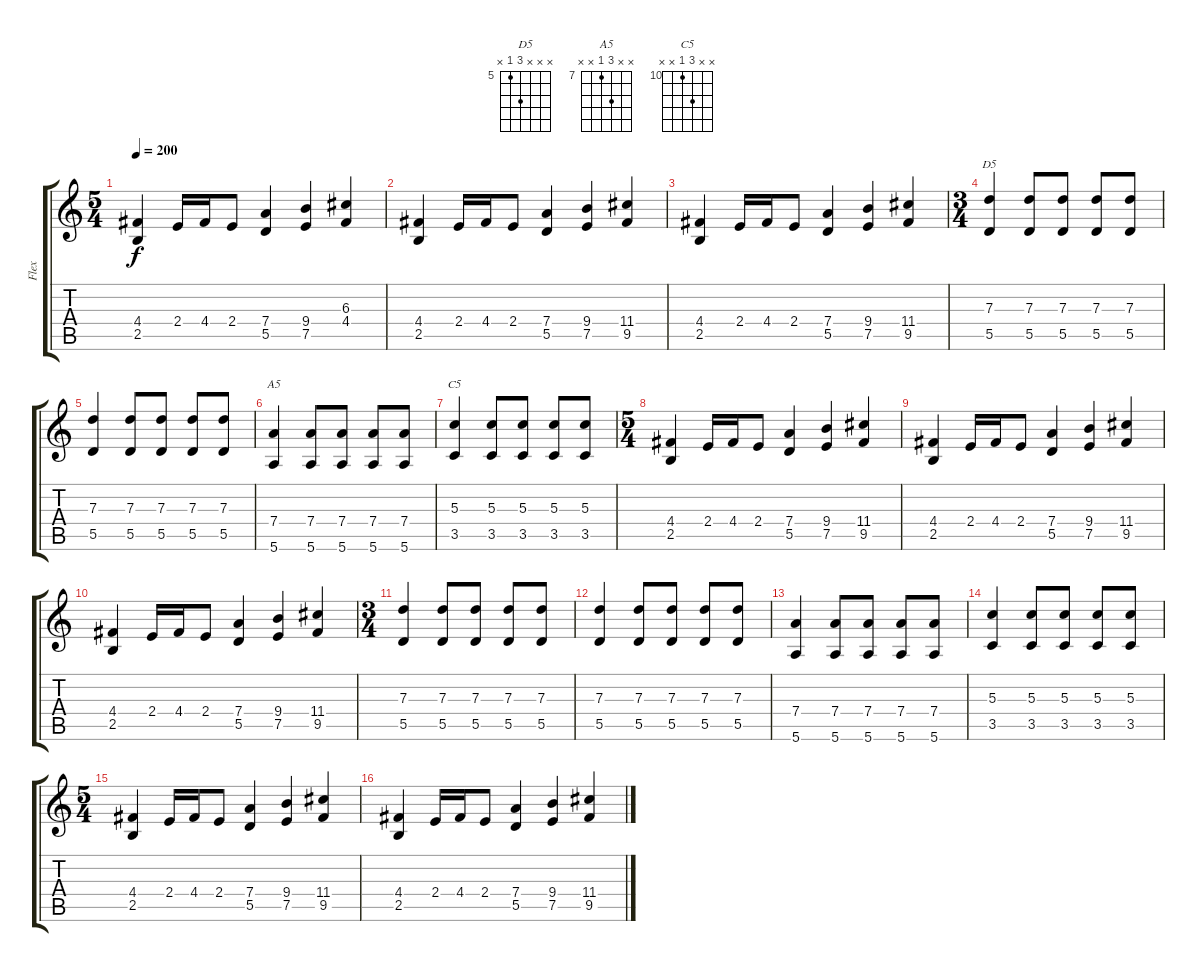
\track ("Flex" "Flex") {instrument distortionguitar}
\staff {score tabs}
\tuning (E4 B3 G3 D3 A2 E2) {hide}
\chord ("D5" x x x 7 5 x) {firstfret 5}
\chord ("A5" x x 9 7 x x) {firstfret 7}
\chord ("C5" x x 12 10 x x) {firstfret 10}
\ts (5 4)
\tempo 200
\clef g2
\ks c
(4.4 2.5).4{dy f instrument distortionguitar} 2.4.16 4.4.16 2.4.8 (7.4 5.5).4 (9.4 7.5).4 (6.3 4.4).4 |
(4.4 2.5).4 2.4.16 4.4.16 2.4.8 (7.4 5.5).4 (9.4 7.5).4 (11.4 9.5).4 |
(4.4 2.5).4 2.4.16 4.4.16 2.4.8 (7.4 5.5).4 (9.4 7.5).4 (11.4 9.5).4 |
\ts (3 4)
(7.3 5.5).4{ch "D5"} (7.3 5.5).8 (7.3 5.5).8 (7.3 5.5).8 (7.3 5.5).8 |
(7.3 5.5).4 (7.3 5.5).8 (7.3 5.5).8 (7.3 5.5).8 (7.3 5.5).8 |
(7.4 5.6).4{ch "A5"} (7.4 5.6).8 (7.4 5.6).8 (7.4 5.6).8 (7.4 5.6).8 |
(5.3 3.5).4{ch "C5"} (5.3 3.5).8 (5.3 3.5).8 (5.3 3.5).8 (5.3 3.5).8 |
\ts (5 4)
(4.4 2.5).4 2.4.16 4.4.16 2.4.8 (7.4 5.5).4 (9.4 7.5).4 (11.4 9.5).4 |
(4.4 2.5).4 2.4.16 4.4.16 2.4.8 (7.4 5.5).4 (9.4 7.5).4 (11.4 9.5).4 |
(4.4 2.5).4 2.4.16 4.4.16 2.4.8 (7.4 5.5).4 (9.4 7.5).4 (11.4 9.5).4 |
\ts (3 4)
(7.3 5.5).4 (7.3 5.5).8 (7.3 5.5).8 (7.3 5.5).8 (7.3 5.5).8 |
(7.3 5.5).4 (7.3 5.5).8 (7.3 5.5).8 (7.3 5.5).8 (7.3 5.5).8 |
(7.4 5.6).4 (7.4 5.6).8 (7.4 5.6).8 (7.4 5.6).8 (7.4 5.6).8 |
(5.3 3.5).4 (5.3 3.5).8 (5.3 3.5).8 (5.3 3.5).8 (5.3 3.5).8 |
\ts (5 4)
(4.4 2.5).4 2.4.16 4.4.16 2.4.8 (7.4 5.5).4 (9.4 7.5).4 (11.4 9.5).4 |
(4.4 2.5).4 2.4.16 4.4.16 2.4.8 (7.4 5.5).4 (9.4 7.5).4 (11.4 9.5).4
